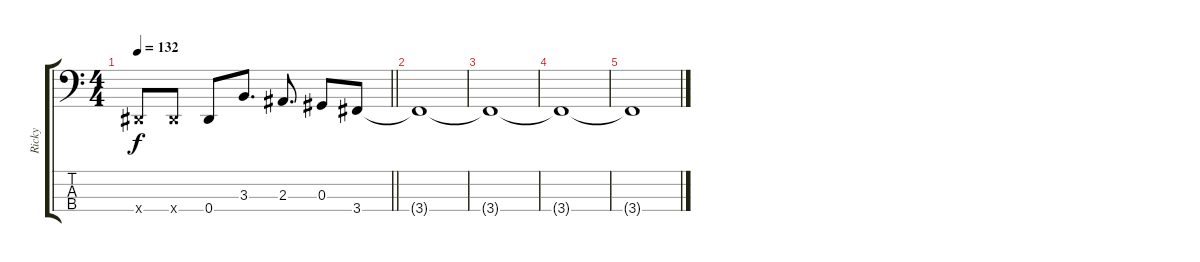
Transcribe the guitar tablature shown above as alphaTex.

\track ("Ricky" "Ricky") {instrument electricbasspick}
\staff {score tabs}
\tuning (Gb2 Db2 Ab1 Eb1) {hide}
\ts (4 4)
\tempo 132
\clef f4
\barLineRight lightlight
\ks c
0.4{x}.8{dy f} 0.4{x}.8 0.4.8 3.3.8{d} 2.3.8{d} 0.3.8 3.4.8 |
3.4{t}.1{volume 0} |
3.4{t}.1 |
3.4{t}.1 |
3.4{t}.1
